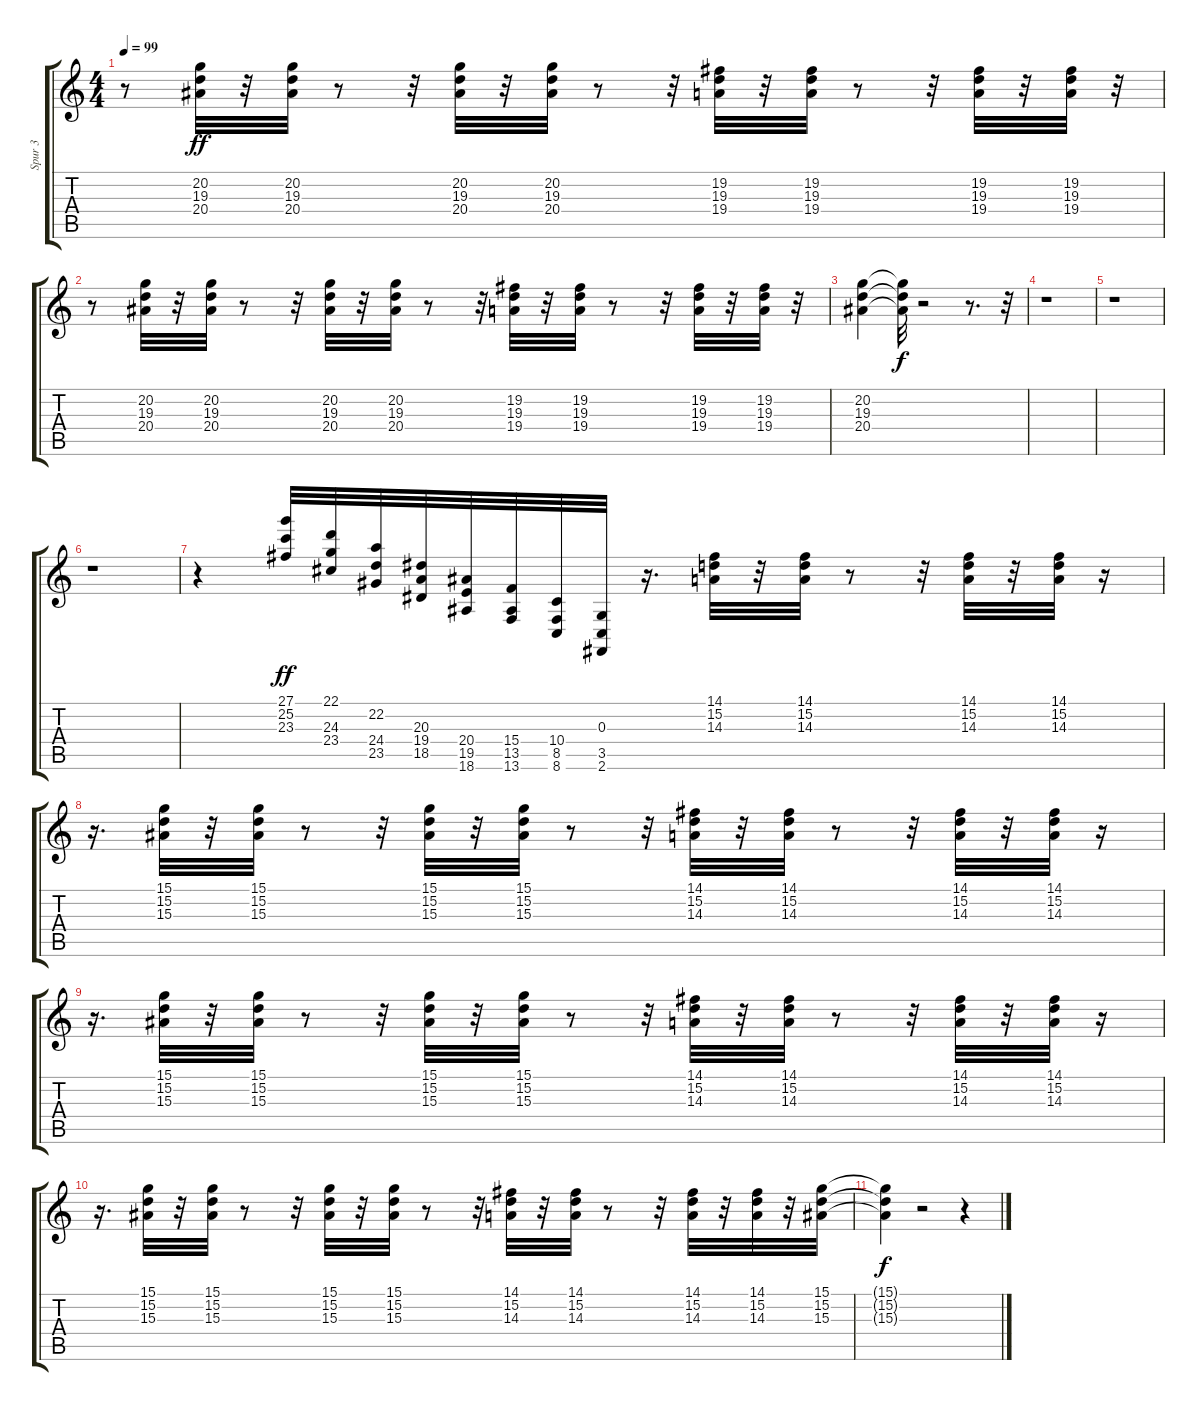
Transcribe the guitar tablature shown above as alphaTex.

\track ("Spur 3" "Spur 3") {instrument acousticgrandpiano}
\staff {score tabs}
\tuning (E4 B3 G3 D3 A2 E2) {hide}
\ts (4 4)
\tempo 99
\clef g2
\ks c
r.8{dy ff} (20.2 19.3 20.4).32 r.32 (20.2 19.3 20.4).32 r.8 r.32 (20.2 19.3 20.4).32 r.32 (20.2 19.3 20.4).32 r.8 r.32 (19.2 19.3 19.4).32 r.32 (19.2 19.3 19.4).32 r.8 r.32 (19.2 19.3 19.4).32 r.32 (19.2 19.3 19.4).32 r.32 |
r.8 (20.2 19.3 20.4).32 r.32 (20.2 19.3 20.4).32 r.8 r.32 (20.2 19.3 20.4).32 r.32 (20.2 19.3 20.4).32 r.8 r.32 (19.2 19.3 19.4).32 r.32 (19.2 19.3 19.4).32 r.8 r.32 (19.2 19.3 19.4).32 r.32 (19.2 19.3 19.4).32 r.32 |
(20.2 19.3 20.4).4 (20.2{t} 19.3{t} 20.4{t}).32{dy f} r.2 r.8{d} r.32 |
r.1 |
r.1 |
r.1 |
r.4 (27.1 25.2 23.3).32{dy ff} (22.1 24.3 23.4).32 (22.2 24.4 23.5).32 (20.3 19.4 18.5).32 (20.4 19.5 18.6).32 (15.4 13.5 13.6).32 (10.4 8.5 8.6).32 (0.3 3.5 2.6).32 r.16{d} (14.1 15.2 14.3).32 r.32 (14.1 15.2 14.3).32 r.8 r.32 (14.1 15.2 14.3).32 r.32 (14.1 15.2 14.3).32 r.16 |
r.16{d} (15.1 15.2 15.3).32 r.32 (15.1 15.2 15.3).32 r.8 r.32 (15.1 15.2 15.3).32 r.32 (15.1 15.2 15.3).32 r.8 r.32 (14.1 15.2 14.3).32 r.32 (14.1 15.2 14.3).32 r.8 r.32 (14.1 15.2 14.3).32 r.32 (14.1 15.2 14.3).32 r.16 |
r.16{d} (15.1 15.2 15.3).32 r.32 (15.1 15.2 15.3).32 r.8 r.32 (15.1 15.2 15.3).32 r.32 (15.1 15.2 15.3).32 r.8 r.32 (14.1 15.2 14.3).32 r.32 (14.1 15.2 14.3).32 r.8 r.32 (14.1 15.2 14.3).32 r.32 (14.1 15.2 14.3).32 r.16 |
r.16{d} (15.1 15.2 15.3).32 r.32 (15.1 15.2 15.3).32 r.8 r.32 (15.1 15.2 15.3).32 r.32 (15.1 15.2 15.3).32 r.8 r.32 (14.1 15.2 14.3).32 r.32 (14.1 15.2 14.3).32 r.8 r.32 (14.1 15.2 14.3).32 r.32 (14.1 15.2 14.3).32 r.32 (15.1 15.2 15.3).32 |
(15.1{t} 15.2{t} 15.3{t}).4{dy f} r.2 r.4
